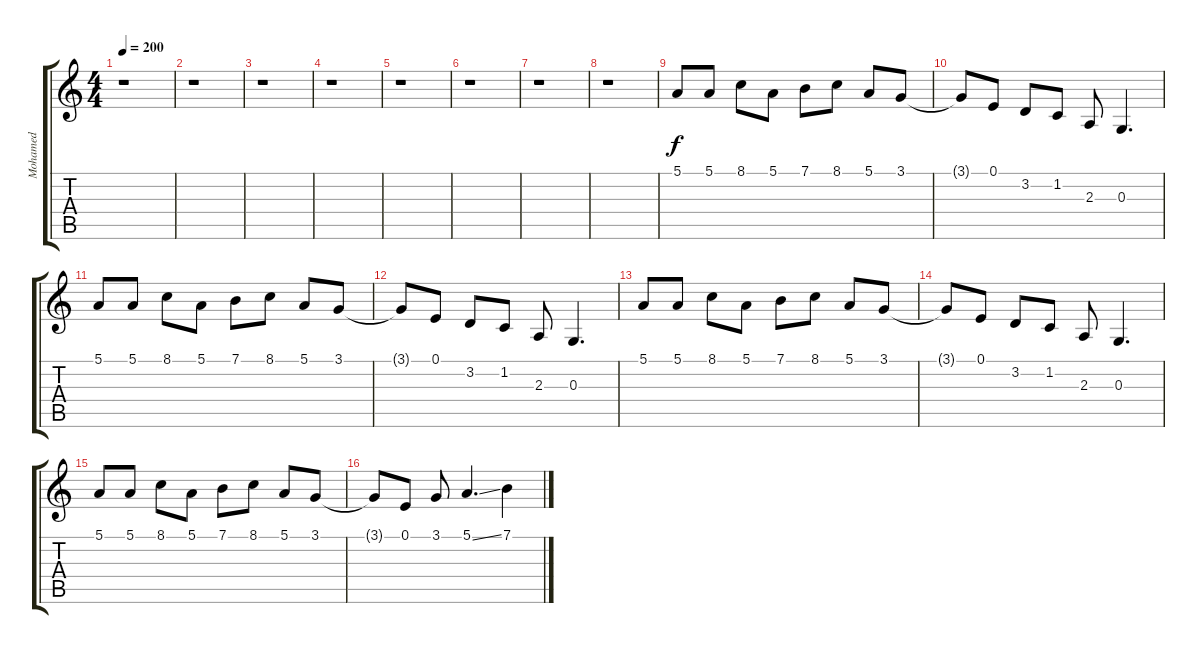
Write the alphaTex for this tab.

\track ("Mohamed" "Mohamed") {instrument violin}
\staff {score tabs}
\tuning (E4 B3 G3 D3 A2 E2) {hide}
\ts (4 4)
\tempo 200
\clef g2
\ks c
r.1{dy f} |
r.1 |
r.1 |
r.1 |
r.1 |
r.1 |
r.1 |
r.1 |
5.1.8 5.1.8 8.1.8 5.1.8 7.1.8 8.1.8 5.1.8 3.1.8 |
3.1{t}.8 0.1.8 3.2.8 1.2.8 2.3.8 0.3.4{d} |
5.1.8 5.1.8 8.1.8 5.1.8 7.1.8 8.1.8 5.1.8 3.1.8 |
3.1{t}.8 0.1.8 3.2.8 1.2.8 2.3.8 0.3.4{d} |
5.1.8 5.1.8 8.1.8 5.1.8 7.1.8 8.1.8 5.1.8 3.1.8 |
3.1{t}.8 0.1.8 3.2.8 1.2.8 2.3.8 0.3.4{d} |
5.1.8 5.1.8 8.1.8 5.1.8 7.1.8 8.1.8 5.1.8 3.1.8 |
3.1{t}.8 0.1.8 3.1.8 5.1{ss}.4{d} 7.1.4
